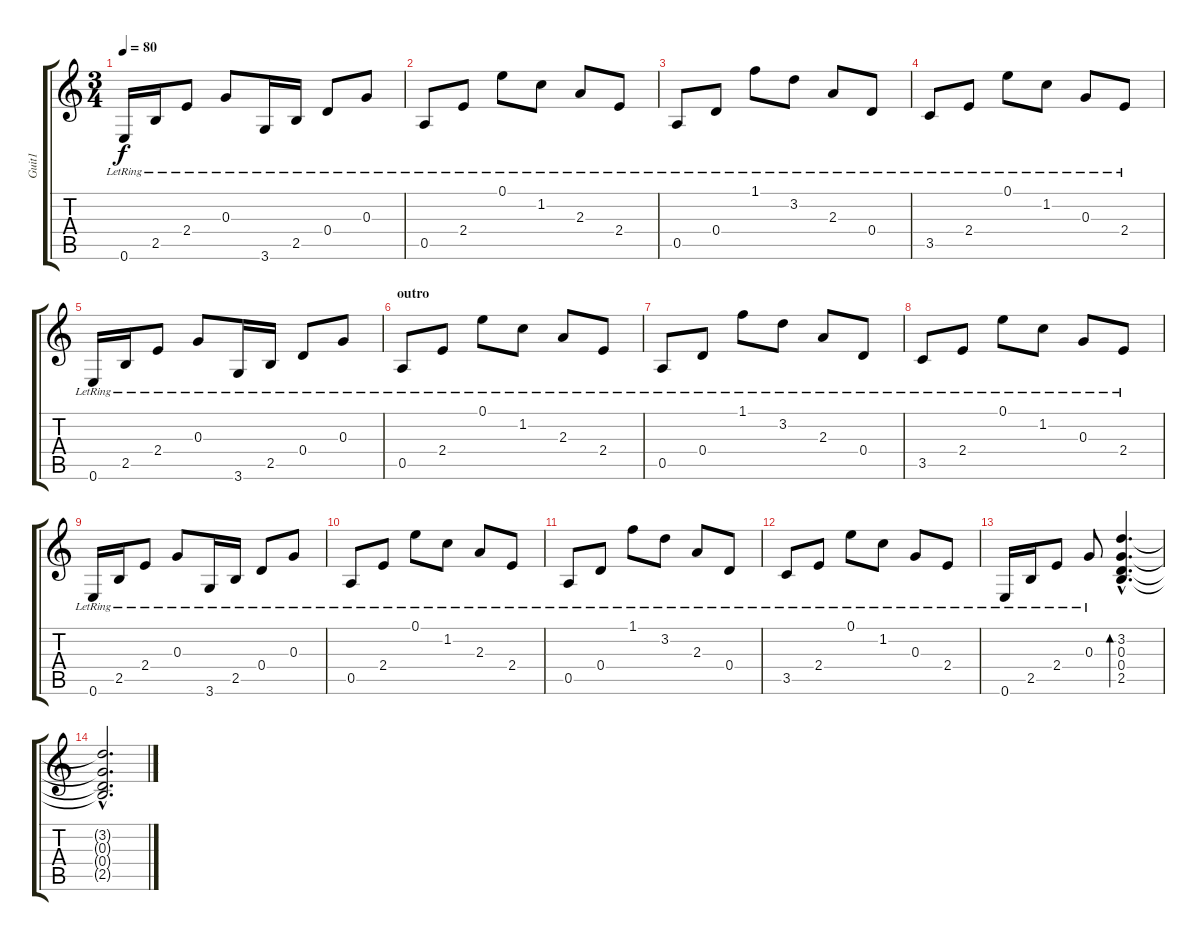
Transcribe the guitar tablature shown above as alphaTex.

\track ("Guit1" "Guit1") {instrument electricguitarclean}
\staff {score tabs}
\tuning (E4 B3 G3 D3 A2 E2) {hide}
\ts (3 4)
\tempo 80
\clef g2
\ks c
0.6{lr}.16{dy f} 2.5{lr}.16 2.4{lr}.8 0.3{lr}.8 3.6{lr}.16 2.5{lr}.16 0.4{lr}.8 0.3{lr}.8 |
0.5{lr}.8 2.4{lr}.8 0.1{lr}.8 1.2{lr}.8 2.3{lr}.8 2.4{lr}.8 |
0.5{lr}.8 0.4{lr}.8 1.1{lr}.8 3.2{lr}.8 2.3{lr}.8 0.4{lr}.8 |
3.5{lr}.8 2.4{lr}.8 0.1{lr}.8 1.2{lr}.8 0.3{lr}.8 2.4{lr}.8 |
0.6{lr}.16 2.5{lr}.16 2.4{lr}.8 0.3{lr}.8 3.6{lr}.16 2.5{lr}.16 0.4{lr}.8 0.3{lr}.8 |
\section ("" "outro")
0.5{lr}.8 2.4{lr}.8 0.1{lr}.8 1.2{lr}.8 2.3{lr}.8 2.4{lr}.8 |
0.5{lr}.8 0.4{lr}.8 1.1{lr}.8 3.2{lr}.8 2.3{lr}.8 0.4{lr}.8 |
3.5{lr}.8 2.4{lr}.8 0.1{lr}.8 1.2{lr}.8 0.3{lr}.8 2.4{lr}.8 |
0.6{lr}.16 2.5{lr}.16 2.4{lr}.8 0.3{lr}.8 3.6{lr}.16 2.5{lr}.16 0.4{lr}.8 0.3{lr}.8 |
0.5{lr}.8 2.4{lr}.8 0.1{lr}.8 1.2{lr}.8 2.3{lr}.8 2.4{lr}.8 |
0.5{lr}.8 0.4{lr}.8 1.1{lr}.8 3.2{lr}.8 2.3{lr}.8 0.4{lr}.8 |
3.5{lr}.8 2.4{lr}.8 0.1{lr}.8 1.2{lr}.8 0.3{lr}.8 2.4{lr}.8 |
0.6{lr}.16 2.5{lr}.16 2.4{lr}.8 0.3{lr}.8 (3.2{hac} 0.3{hac} 0.4{hac} 2.5{hac}).4{d bd 480} |
(3.2{hac t} 0.3{hac t} 0.4{hac t} 2.5{hac t}).2{d}
